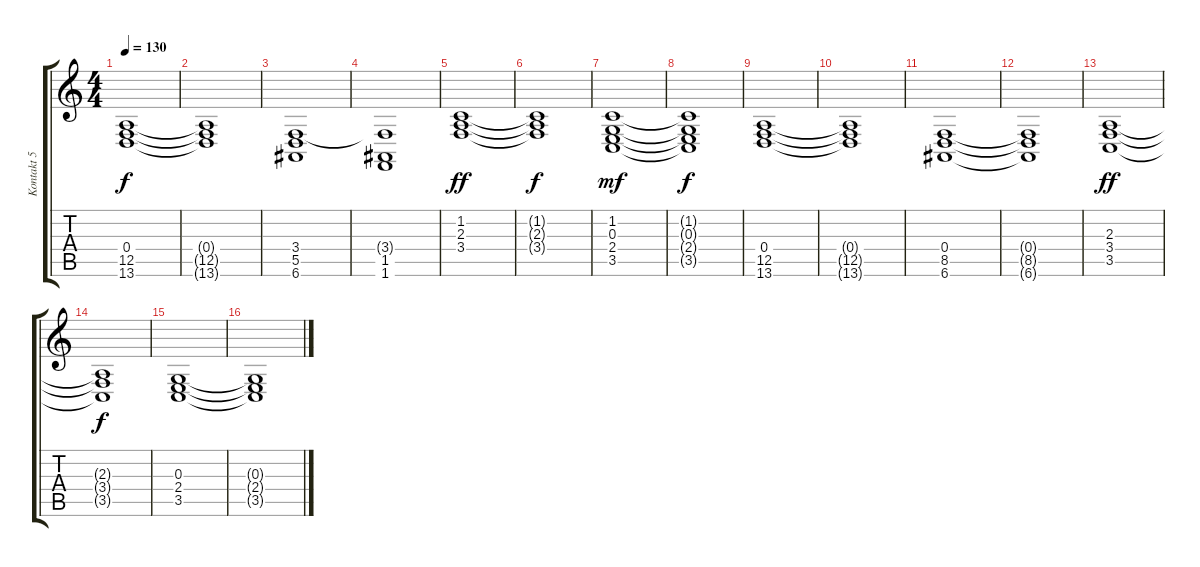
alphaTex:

\track ("Kontakt 5 #2 (MIDI)" "Kontakt 5 ") {instrument frenchhorn}
\staff {score tabs}
\tuning (E4 B3 G3 D3 A2 E2) {hide}
\ts (4 4)
\tempo 130
\clef g2
\ks c
(0.4 12.5 13.6).1{dy f} |
(0.4{t} 12.5{t} 13.6{t}).1 |
(3.4 5.5 6.6).1 |
(3.4{t} 1.5 1.6).1 |
(1.2 2.3 3.4).1{dy ff} |
(1.2{t} 2.3{t} 3.4{t}).1{dy f} |
(1.2 0.3 2.4 3.5).1{dy mf} |
(1.2{t} 0.3{t} 2.4{t} 3.5{t}).1{dy f} |
(0.4 12.5 13.6).1 |
(0.4{t} 12.5{t} 13.6{t}).1 |
(0.4 8.5 6.6).1 |
(0.4{t} 8.5{t} 6.6{t}).1 |
(2.3 3.4 3.5).1{dy ff} |
(2.3{t} 3.4{t} 3.5{t}).1{dy f} |
(0.3 2.4 3.5).1 |
(0.3{t} 2.4{t} 3.5{t}).1
